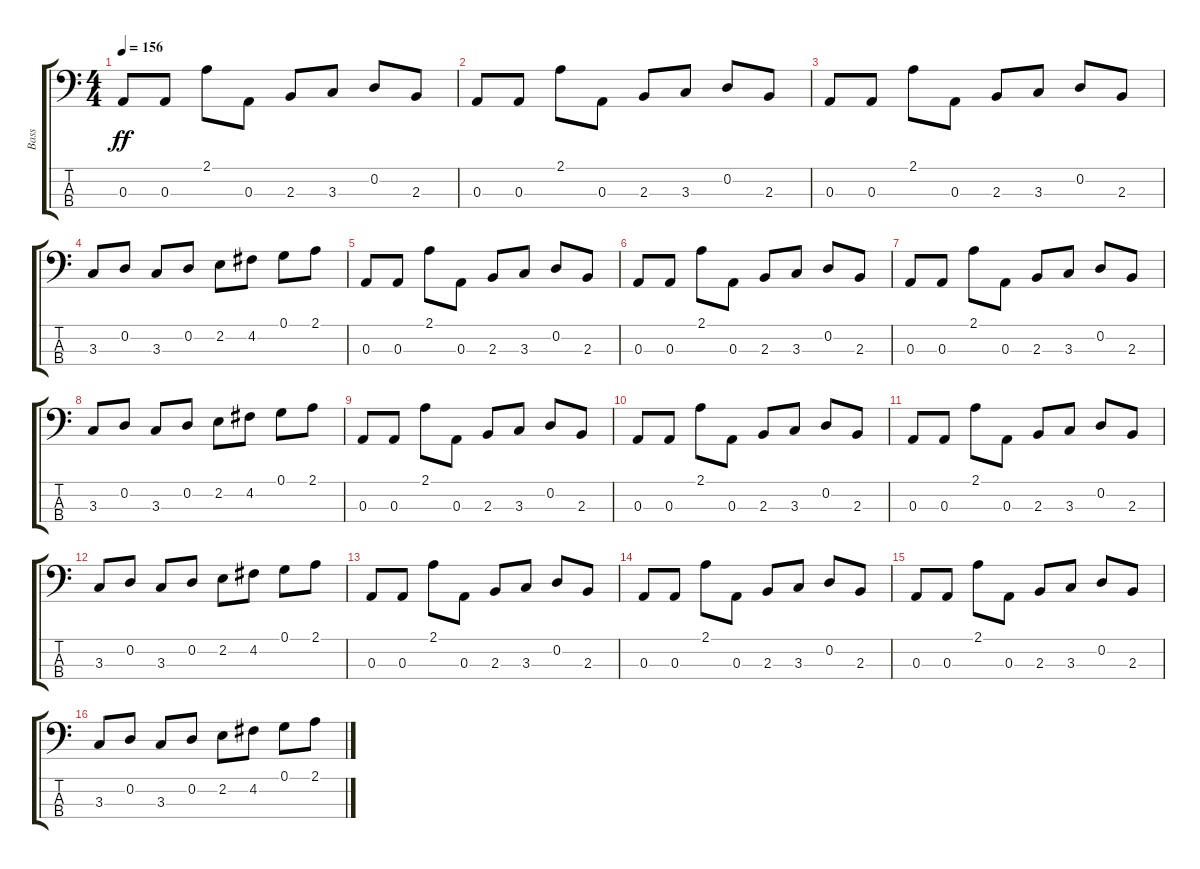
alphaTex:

\track ("Bass" "Bass") {instrument electricbassfinger}
\staff {score tabs}
\tuning (G2 D2 A1 E1) {hide}
\ts (4 4)
\tempo 156
\clef f4
\ks c
0.3.8{dy ff} 0.3.8 2.1.8 0.3.8 2.3.8 3.3.8 0.2.8 2.3.8 |
0.3.8 0.3.8 2.1.8 0.3.8 2.3.8 3.3.8 0.2.8 2.3.8 |
0.3.8 0.3.8 2.1.8 0.3.8 2.3.8 3.3.8 0.2.8 2.3.8 |
3.3.8 0.2.8 3.3.8 0.2.8 2.2.8 4.2.8 0.1.8 2.1.8 |
0.3.8 0.3.8 2.1.8 0.3.8 2.3.8 3.3.8 0.2.8 2.3.8 |
0.3.8 0.3.8 2.1.8 0.3.8 2.3.8 3.3.8 0.2.8 2.3.8 |
0.3.8 0.3.8 2.1.8 0.3.8 2.3.8 3.3.8 0.2.8 2.3.8 |
3.3.8 0.2.8 3.3.8 0.2.8 2.2.8 4.2.8 0.1.8 2.1.8 |
0.3.8 0.3.8 2.1.8 0.3.8 2.3.8 3.3.8 0.2.8 2.3.8 |
0.3.8 0.3.8 2.1.8 0.3.8 2.3.8 3.3.8 0.2.8 2.3.8 |
0.3.8 0.3.8 2.1.8 0.3.8 2.3.8 3.3.8 0.2.8 2.3.8 |
3.3.8 0.2.8 3.3.8 0.2.8 2.2.8 4.2.8 0.1.8 2.1.8 |
0.3.8 0.3.8 2.1.8 0.3.8 2.3.8 3.3.8 0.2.8 2.3.8 |
0.3.8 0.3.8 2.1.8 0.3.8 2.3.8 3.3.8 0.2.8 2.3.8 |
0.3.8 0.3.8 2.1.8 0.3.8 2.3.8 3.3.8 0.2.8 2.3.8 |
3.3.8 0.2.8 3.3.8 0.2.8 2.2.8 4.2.8 0.1.8 2.1.8
